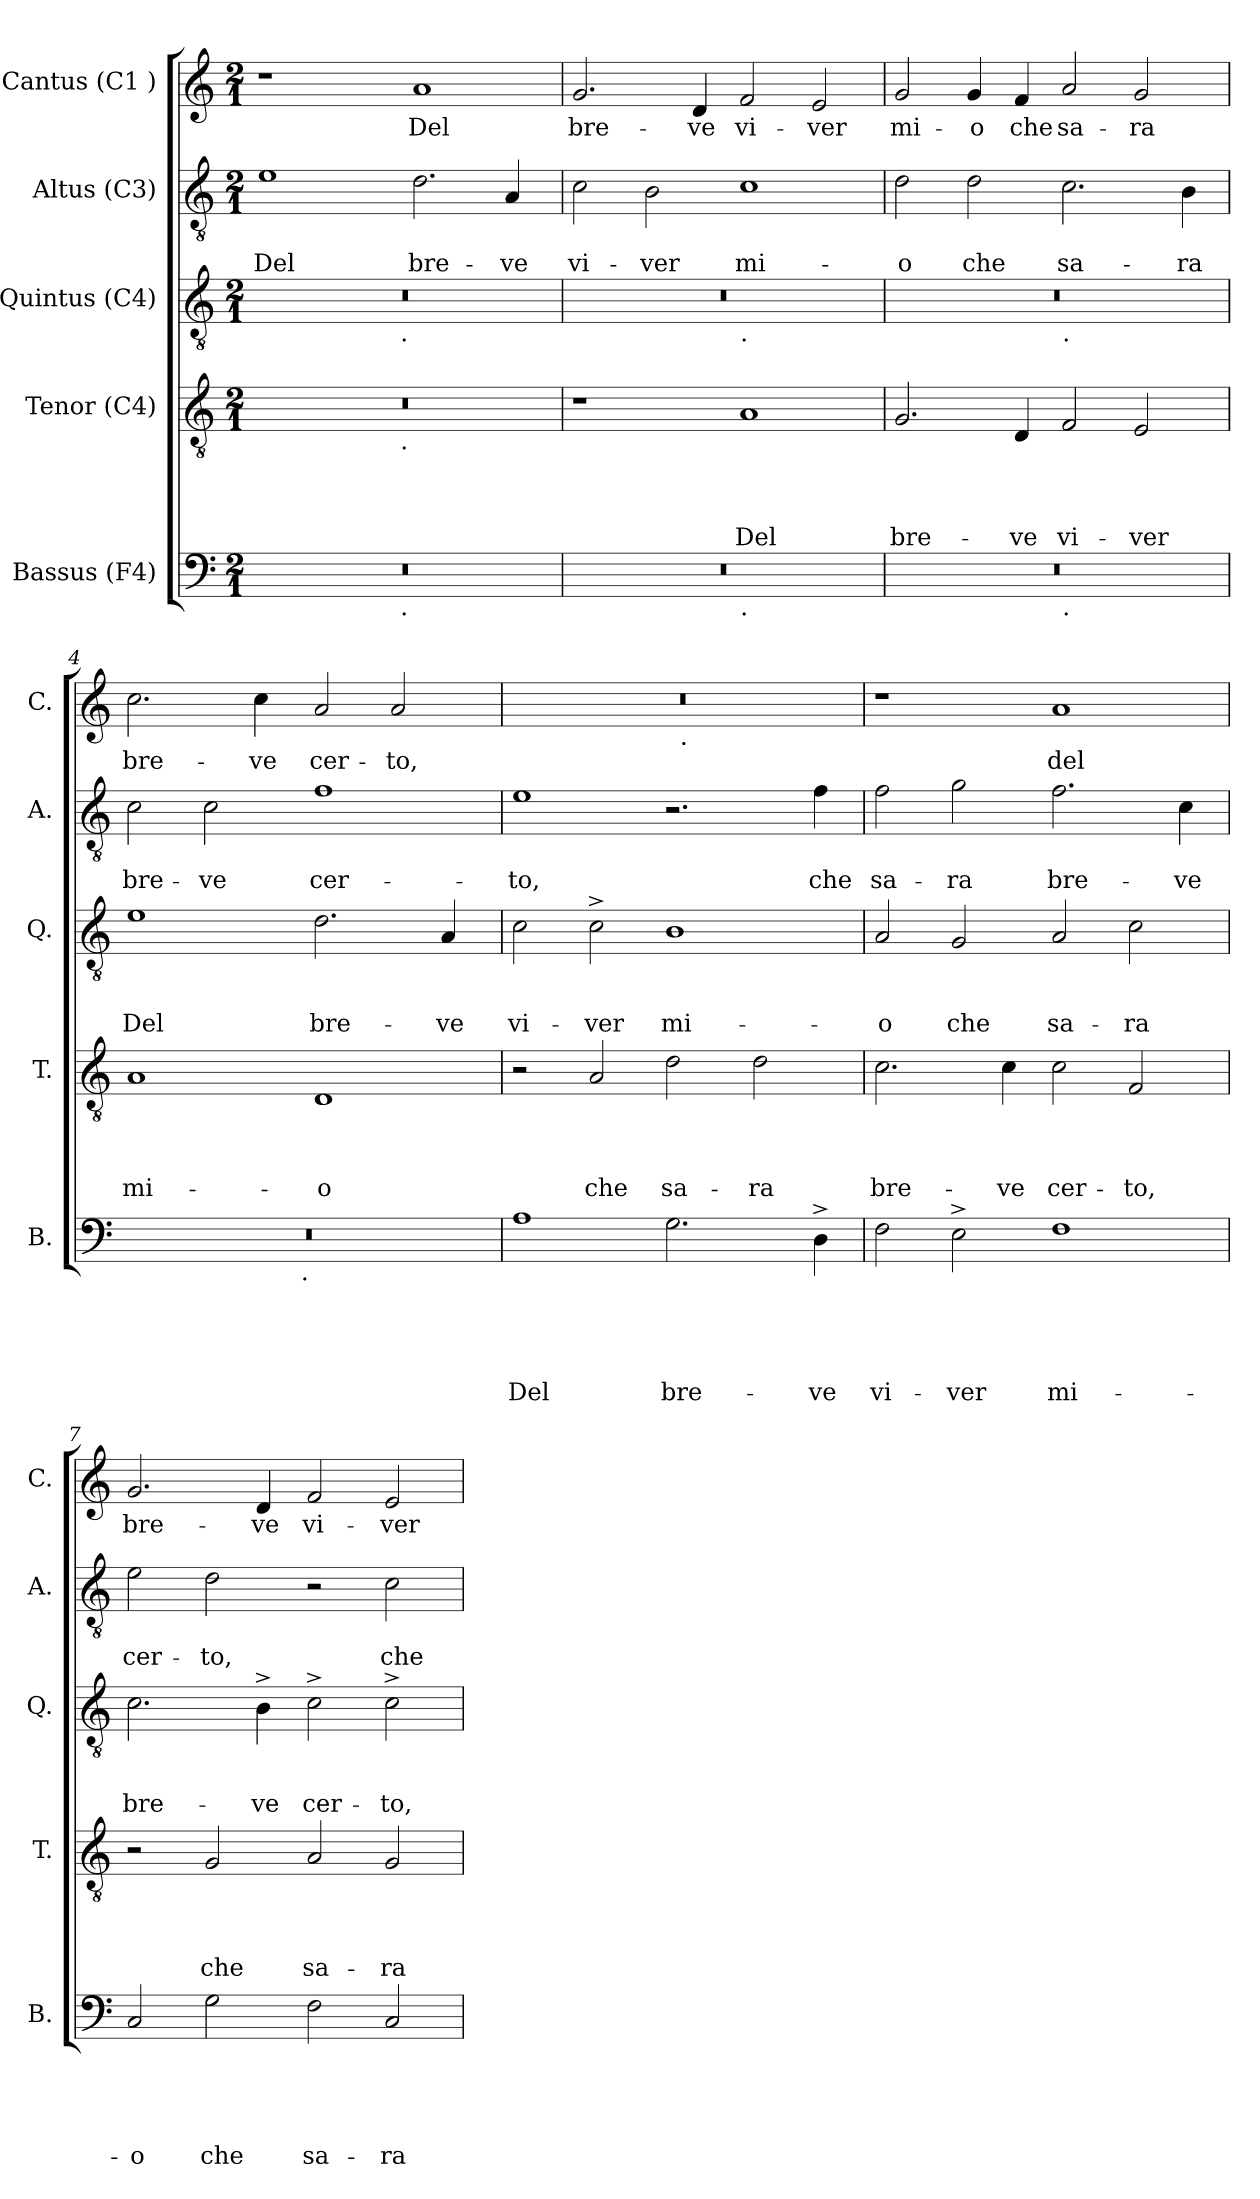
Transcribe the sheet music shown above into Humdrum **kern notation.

**kern	**text	**text	**text	**text	**text	**kern	**text	**text	**text	**text	**kern	**text	**text	**text	**kern	**text	**text	**kern	**text
*part5	*part5	*part5	*part5	*part5	*part5	*part4	*part4	*part4	*part4	*part4	*part3	*part3	*part3	*part3	*part2	*part2	*part2	*part1	*part1
*staff5	*staff5	*staff5	*staff5	*staff5	*staff5	*staff4	*staff4	*staff4	*staff4	*staff4	*staff3	*staff3	*staff3	*staff3	*staff2	*staff2	*staff2	*staff1	*staff1
*I"Bassus (F4)	*	*	*	*	*	*I"Tenor (C4)	*	*	*	*	*I"Quintus (C4)	*	*	*	*I"Altus (C3)	*	*	*I"Cantus (C1 )	*
*I'B.	*	*	*	*	*	*I'T.	*	*	*	*	*I'Q.	*	*	*	*I'A.	*	*	*I'C.	*
*clefF4	*	*	*	*	*	*clefGv2	*	*	*	*	*clefGv2	*	*	*	*clefGv2	*	*	*clefG2	*
*k[]	*	*	*	*	*	*k[]	*	*	*	*	*k[]	*	*	*	*k[]	*	*	*k[]	*
*C:	*	*	*	*	*	*C:	*	*	*	*	*C:	*	*	*	*C:	*	*	*C:	*
*M2/1	*	*	*	*	*	*M2/1	*	*	*	*	*M2/1	*	*	*	*M2/1	*	*	*M2/1	*
=1	=1	=1	=1	=1	=1	=1	=1	=1	=1	=1	=1	=1	=1	=1	=1	=1	=1	=1	=1
!	!	!	!	!	!	!	!	!	!	!	!	!	!	!	!	!	!LO:LY:b	!	!
*^	*	*	*	*	*	*^	*	*	*	*	*^	*	*	*	*	*	*	*	*
0r	2ryy	.	.	.	.	.	0r	2ryy	.	.	.	.	0r	2ryy	.	.	.	1e	.	Del	1r	.
.	4...ryy	.	.	.	.	.	.	4...ryy	.	.	.	.	.	4...ryy	.	.	.	.	.	.	.	.
!	!	!	!	!	!	!	!	!	!	!	!	!	!	!LO:TX:b:t=.	!	!	!	!	!	!	!	!
!	!	!	!	!	!	!	!	!LO:TX:b:t=.	!	!	!	!	!	!	!	!	!	!	!	!	!	!
!	!LO:TX:b:t=.	!	!	!	!	!	!	!	!	!	!	!	!	!	!	!	!	!	!	!	!	!
.	1ryy	.	.	.	.	.	.	1ryy	.	.	.	.	.	1ryy	.	.	.	.	.	.	.	.
!	!	!	!	!	!	!	!	!	!	!	!	!	!	!	!	!	!	!	!	!LO:LY:b	!	!LO:LY:b
.	.	.	.	.	.	.	.	.	.	.	.	.	.	.	.	.	.	2.d\	.	bre-	1a	Del
!	!	!	!	!	!	!	!	!	!	!	!	!	!	!	!	!	!	!	!	!LO:LY:b	!	!
.	.	.	.	.	.	.	.	.	.	.	.	.	.	.	.	.	.	4A/	.	-ve	.	.
.	32ryy	.	.	.	.	.	.	32ryy	.	.	.	.	.	32ryy	.	.	.	.	.	.	.	.
=2	=2	=2	=2	=2	=2	=2	=2	=2	=2	=2	=2	=2	=2	=2	=2	=2	=2	=2	=2	=2	=2	=2
!	!	!	!	!	!	!	!	!	!	!	!	!	!	!	!	!	!	!	!	!LO:LY:b	!	!LO:LY:b
*	*	*	*	*	*	*	*v	*v	*	*	*	*	*	*	*	*	*	*	*	*	*	*
0r	1ryy	.	.	.	.	.	1r	.	.	.	.	0r	1ryy	.	.	.	2c\	.	vi-	2.g/	bre-
!	!	!	!	!	!	!	!	!	!	!	!	!	!	!	!	!	!	!	!LO:LY:b	!	!
.	.	.	.	.	.	.	.	.	.	.	.	.	.	.	.	.	2B\	.	-ver	.	.
!	!	!	!	!	!	!	!	!	!	!	!	!	!	!	!	!	!	!	!	!	!LO:LY:b
.	.	.	.	.	.	.	.	.	.	.	.	.	.	.	.	.	.	.	.	4d/	-ve
!	!	!	!	!	!	!	!	!	!	!	!	!	!LO:TX:b:t=.	!	!	!	!	!	!	!	!
!	!LO:TX:b:t=.	!	!	!	!	!	!	!	!	!	!	!	!	!	!	!	!	!	!	!	!
!	!	!	!	!	!	!	!	!	!	!	!LO:LY:b	!	!	!	!	!	!	!	!LO:LY:b	!	!LO:LY:b
.	1ryy	.	.	.	.	.	1A	.	.	.	Del	.	1ryy	.	.	.	1c	.	mi-	2f/	vi-
!	!	!	!	!	!	!	!	!	!	!	!	!	!	!	!	!	!	!	!	!	!LO:LY:b
.	.	.	.	.	.	.	.	.	.	.	.	.	.	.	.	.	.	.	.	2e/	-ver
=3	=3	=3	=3	=3	=3	=3	=3	=3	=3	=3	=3	=3	=3	=3	=3	=3	=3	=3	=3	=3	=3
!	!	!	!	!	!	!	!	!	!	!	!LO:LY:b	!	!	!	!	!	!	!	!LO:LY:b	!	!LO:LY:b
0r	1ryy	.	.	.	.	.	2.G/	.	.	.	bre-	0r	1ryy	.	.	.	2d\	.	-o	2g/	mi-
!	!	!	!	!	!	!	!	!	!	!	!	!	!	!	!	!	!	!	!LO:LY:b	!	!LO:LY:b
.	.	.	.	.	.	.	.	.	.	.	.	.	.	.	.	.	2d\	.	che	4g/	-o
!	!	!	!	!	!	!	!	!	!	!	!LO:LY:b	!	!	!	!	!	!	!	!	!	!LO:LY:b
.	.	.	.	.	.	.	4D/	.	.	.	-ve	.	.	.	.	.	.	.	.	4f/	che
!	!	!	!	!	!	!	!	!	!	!	!	!	!LO:TX:b:t=.	!	!	!	!	!	!	!	!
!	!LO:TX:b:t=.	!	!	!	!	!	!	!	!	!	!	!	!	!	!	!	!	!	!	!	!
!	!	!	!	!	!	!	!	!	!	!	!LO:LY:b	!	!	!	!	!	!	!	!LO:LY:b	!	!LO:LY:b
.	1ryy	.	.	.	.	.	2F/	.	.	.	vi-	.	1ryy	.	.	.	2.c\	.	sa-	2a/	sa-
!	!	!	!	!	!	!	!	!	!	!	!LO:LY:b	!	!	!	!	!	!	!	!	!	!LO:LY:b
.	.	.	.	.	.	.	2E/	.	.	.	-ver	.	.	.	.	.	.	.	.	2g/	-ra
!	!	!	!	!	!	!	!	!	!	!	!	!	!	!	!	!	!	!	!LO:LY:b	!	!
.	.	.	.	.	.	.	.	.	.	.	.	.	.	.	.	.	4B\	.	-ra	.	.
=4	=4	=4	=4	=4	=4	=4	=4	=4	=4	=4	=4	=4	=4	=4	=4	=4	=4	=4	=4	=4	=4
!	!	!	!	!	!	!	!	!	!	!	!LO:LY:b	!	!	!	!	!LO:LY:b	!	!	!LO:LY:b	!	!LO:LY:b
*	*	*	*	*	*	*	*	*	*	*	*	*v	*v	*	*	*	*	*	*	*	*
0r	2ryy	.	.	.	.	.	1A	.	.	.	mi-	1e	.	.	Del	2c\	.	bre-	2.cc\	bre-
!	!	!	!	!	!	!	!	!	!	!	!	!	!	!	!	!	!	!LO:LY:b	!	!
.	4...ryy	.	.	.	.	.	.	.	.	.	.	.	.	.	.	2c\	.	-ve	.	.
!	!	!	!	!	!	!	!	!	!	!	!	!	!	!	!	!	!	!	!	!LO:LY:b
.	.	.	.	.	.	.	.	.	.	.	.	.	.	.	.	.	.	.	4cc\	-ve
!	!LO:TX:b:t=.	!	!	!	!	!	!	!	!	!	!	!	!	!	!	!	!	!	!	!
.	1ryy	.	.	.	.	.	.	.	.	.	.	.	.	.	.	.	.	.	.	.
!	!	!	!	!	!	!	!	!	!	!	!LO:LY:b:rj	!	!	!	!LO:LY:b	!	!	!LO:LY:b	!	!LO:LY:b
.	.	.	.	.	.	.	1D	.	.	.	-o	2.d\	.	.	bre-	1f	.	cer-	2a/	cer-
!	!	!	!	!	!	!	!	!	!	!	!	!	!	!	!	!	!	!	!	!LO:LY:b
.	.	.	.	.	.	.	.	.	.	.	.	.	.	.	.	.	.	.	2a/	-to,
!	!	!	!	!	!	!	!	!	!	!	!	!	!	!	!LO:LY:b	!	!	!	!	!
.	.	.	.	.	.	.	.	.	.	.	.	4A/	.	.	-ve	.	.	.	.	.
.	32ryy	.	.	.	.	.	.	.	.	.	.	.	.	.	.	.	.	.	.	.
!!LO:LB:g=z
=5	=5	=5	=5	=5	=5	=5	=5	=5	=5	=5	=5	=5	=5	=5	=5	=5	=5	=5	=5	=5
!	!	!	!	!	!	!LO:LY:b	!	!	!	!	!	!	!	!	!LO:LY:b	!	!	!LO:LY:b	!	!
*v	*v	*	*	*	*	*	*	*	*	*	*	*	*	*	*	*	*	*	*^	*
1A	.	.	.	.	Del	2r	.	.	.	.	2c\	.	.	vi-	1e	.	-to,	0r	1ryy	.
!	!	!	!	!	!	!	!	!	!	!LO:LY:b	!	!	!	!LO:LY:b	!	!	!	!	!	!
.	.	.	.	.	.	2A/	.	.	.	che	2c^>\	.	.	-ver	.	.	.	.	.	.
!	!	!	!	!	!LO:LY:b	!	!	!	!	!LO:LY:b	!	!	!	!LO:LY:b	!	!	!	!	!	!
2.G\	.	.	.	.	bre-	2d\	.	.	.	sa-	1B	.	.	mi-	2.r	.	.	.	32ryy	.
!	!	!	!	!	!	!	!	!	!	!	!	!	!	!	!	!	!	!	!LO:TX:b:t=.	!
.	.	.	.	.	.	.	.	.	.	.	.	.	.	.	.	.	.	.	2ryy	.
!	!	!	!	!	!	!	!	!	!	!LO:LY:b	!	!	!	!	!	!	!	!	!	!
.	.	.	.	.	.	2d\	.	.	.	-ra	.	.	.	.	.	.	.	.	.	.
.	.	.	.	.	.	.	.	.	.	.	.	.	.	.	.	.	.	.	4...ryy	.
!	!	!	!	!	!LO:LY:b	!	!	!	!	!	!	!	!	!	!	!	!LO:LY:b	!	!	!
4D^>\	.	.	.	.	-ve	.	.	.	.	.	.	.	.	.	4f\	.	che	.	.	.
=6	=6	=6	=6	=6	=6	=6	=6	=6	=6	=6	=6	=6	=6	=6	=6	=6	=6	=6	=6	=6
!	!	!	!	!	!LO:LY:b	!	!	!	!	!LO:LY:b	!	!	!	!LO:LY:b	!	!	!LO:LY:b	!	!	!
*	*	*	*	*	*	*	*	*	*	*	*	*	*	*	*	*	*	*v	*v	*
2F\	.	.	.	.	vi-	2.c\	.	.	.	bre-	2A/	.	.	-o	2f\	.	sa-	1r	.
!	!	!	!	!	!LO:LY:b	!	!	!	!	!	!	!	!	!LO:LY:b	!	!	!LO:LY:b	!	!
2E^>\	.	.	.	.	-ver	.	.	.	.	.	2G/	.	.	che	2g\	.	-ra	.	.
!	!	!	!	!	!	!	!	!	!	!LO:LY:b	!	!	!	!	!	!	!	!	!
.	.	.	.	.	.	4c\	.	.	.	-ve	.	.	.	.	.	.	.	.	.
!	!	!	!	!	!LO:LY:b	!	!	!	!	!LO:LY:b	!	!	!	!LO:LY:b	!	!	!LO:LY:b	!	!LO:LY:b
1F	.	.	.	.	mi-	2c\	.	.	.	cer-	2A/	.	.	sa-	2.f\	.	bre-	1a	del
!	!	!	!	!	!	!	!	!	!	!LO:LY:b	!	!	!	!LO:LY:b	!	!	!	!	!
.	.	.	.	.	.	2F/	.	.	.	-to,	2c\	.	.	-ra	.	.	.	.	.
!	!	!	!	!	!	!	!	!	!	!	!	!	!	!	!	!	!LO:LY:b	!	!
.	.	.	.	.	.	.	.	.	.	.	.	.	.	.	4c\	.	-ve	.	.
=7	=7	=7	=7	=7	=7	=7	=7	=7	=7	=7	=7	=7	=7	=7	=7	=7	=7	=7	=7
!	!	!	!	!	!LO:LY:b	!	!	!	!	!	!	!	!	!LO:LY:b	!	!	!LO:LY:b	!	!LO:LY:b
2C/	.	.	.	.	-o	2r	.	.	.	.	2.c\	.	.	bre-	2e\	.	cer-	2.g/	bre-
!	!	!	!	!	!LO:LY:b	!	!	!	!	!LO:LY:b	!	!	!	!	!	!	!LO:LY:b	!	!
2G\	.	.	.	.	che	2G/	.	.	.	che	.	.	.	.	2d\	.	-to,	.	.
!	!	!	!	!	!	!	!	!	!	!	!	!	!	!LO:LY:b	!	!	!	!	!LO:LY:b
.	.	.	.	.	.	.	.	.	.	.	4B^>\	.	.	-ve	.	.	.	4d/	-ve
!	!	!	!	!	!LO:LY:b	!	!	!	!	!LO:LY:b	!	!	!	!LO:LY:b	!	!	!	!	!LO:LY:b
2F\	.	.	.	.	sa-	2A/	.	.	.	sa-	2c^>\	.	.	cer-	2r	.	.	2f/	vi-
!	!	!	!	!	!LO:LY:b	!	!	!	!	!LO:LY:b	!	!	!	!LO:LY:b	!	!	!LO:LY:b	!	!LO:LY:b
2C/	.	.	.	.	-ra	2G/	.	.	.	-ra	2c^>\	.	.	-to,	2c\	.	che	2e/	-ver
=	=	=	=	=	=	=	=	=	=	=	=	=	=	=	=	=	=	=	=
*-	*-	*-	*-	*-	*-	*-	*-	*-	*-	*-	*-	*-	*-	*-	*-	*-	*-	*-	*-
